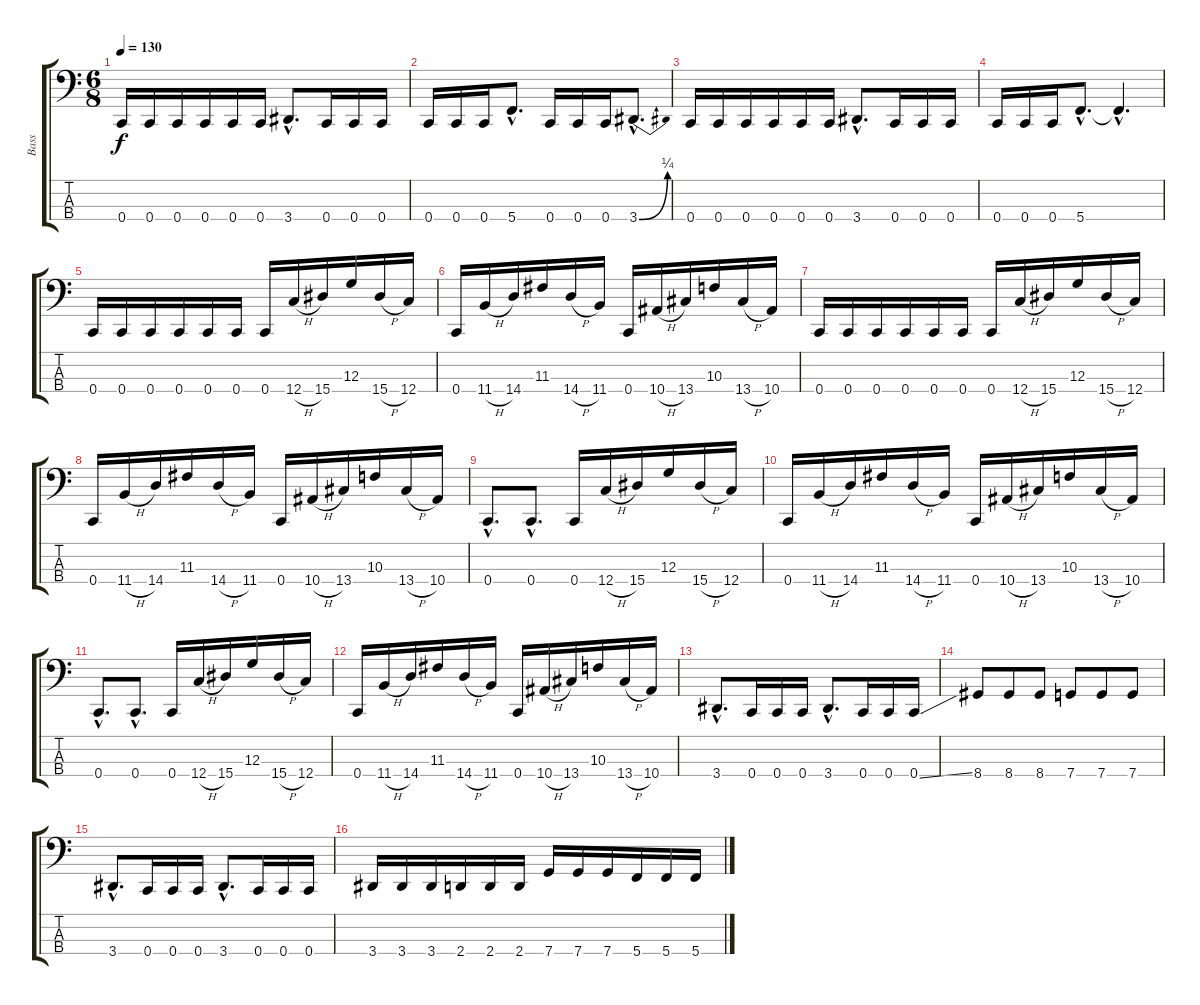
\track ("Bass" "Bass") {instrument electricbasspick}
\staff {score tabs}
\tuning (F2 C2 G1 C1) {hide}
\ts (6 8)
\tempo 130
\clef f4
\ks c
0.4.16{dy f} 0.4.16 0.4.16 0.4.16 0.4.16 0.4.16 3.4{hac}.8{d} 0.4.16 0.4.16 0.4.16 |
0.4.16 0.4.16 0.4.16 5.4{hac}.8{d} 0.4.16 0.4.16 0.4.16 3.4{be (bend 0 0 60 1) hac}.8{d} |
0.4.16 0.4.16 0.4.16 0.4.16 0.4.16 0.4.16 3.4{hac}.8{d} 0.4.16 0.4.16 0.4.16 |
0.4.16 0.4.16 0.4.16 5.4{hac}.8{d} 5.4{hac t}.4{d} |
\section ("" "")
0.4.16 0.4.16 0.4.16 0.4.16 0.4.16 0.4.16 0.4.16 12.4{h}.16 15.4.16 12.3.16 15.4{h}.16 12.4.16 |
0.4.16 11.4{h}.16 14.4.16 11.3.16 14.4{h}.16 11.4.16 0.4.16 10.4{h}.16 13.4.16 10.3.16 13.4{h}.16 10.4.16 |
0.4.16 0.4.16 0.4.16 0.4.16 0.4.16 0.4.16 0.4.16 12.4{h}.16 15.4.16 12.3.16 15.4{h}.16 12.4.16 |
0.4.16 11.4{h}.16 14.4.16 11.3.16 14.4{h}.16 11.4.16 0.4.16 10.4{h}.16 13.4.16 10.3.16 13.4{h}.16 10.4.16 |
0.4{hac}.8{d} 0.4{hac}.8{d} 0.4.16 12.4{h}.16 15.4.16 12.3.16 15.4{h}.16 12.4.16 |
0.4.16 11.4{h}.16 14.4.16 11.3.16 14.4{h}.16 11.4.16 0.4.16 10.4{h}.16 13.4.16 10.3.16 13.4{h}.16 10.4.16 |
0.4{hac}.8{d} 0.4{hac}.8{d} 0.4.16 12.4{h}.16 15.4.16 12.3.16 15.4{h}.16 12.4.16 |
0.4.16 11.4{h}.16 14.4.16 11.3.16 14.4{h}.16 11.4.16 0.4.16 10.4{h}.16 13.4.16 10.3.16 13.4{h}.16 10.4.16 |
3.4{hac}.8{d} 0.4.16 0.4.16 0.4.16 3.4{hac}.8{d} 0.4.16 0.4.16 0.4{ss}.16 |
8.4.8 8.4.8 8.4.8 7.4.8 7.4.8 7.4.8 |
3.4{hac}.8{d} 0.4.16 0.4.16 0.4.16 3.4{hac}.8{d} 0.4.16 0.4.16 0.4.16 |
3.4.16 3.4.16 3.4.16 2.4.16 2.4.16 2.4.16 7.4.16 7.4.16 7.4.16 5.4.16 5.4.16 5.4.16
